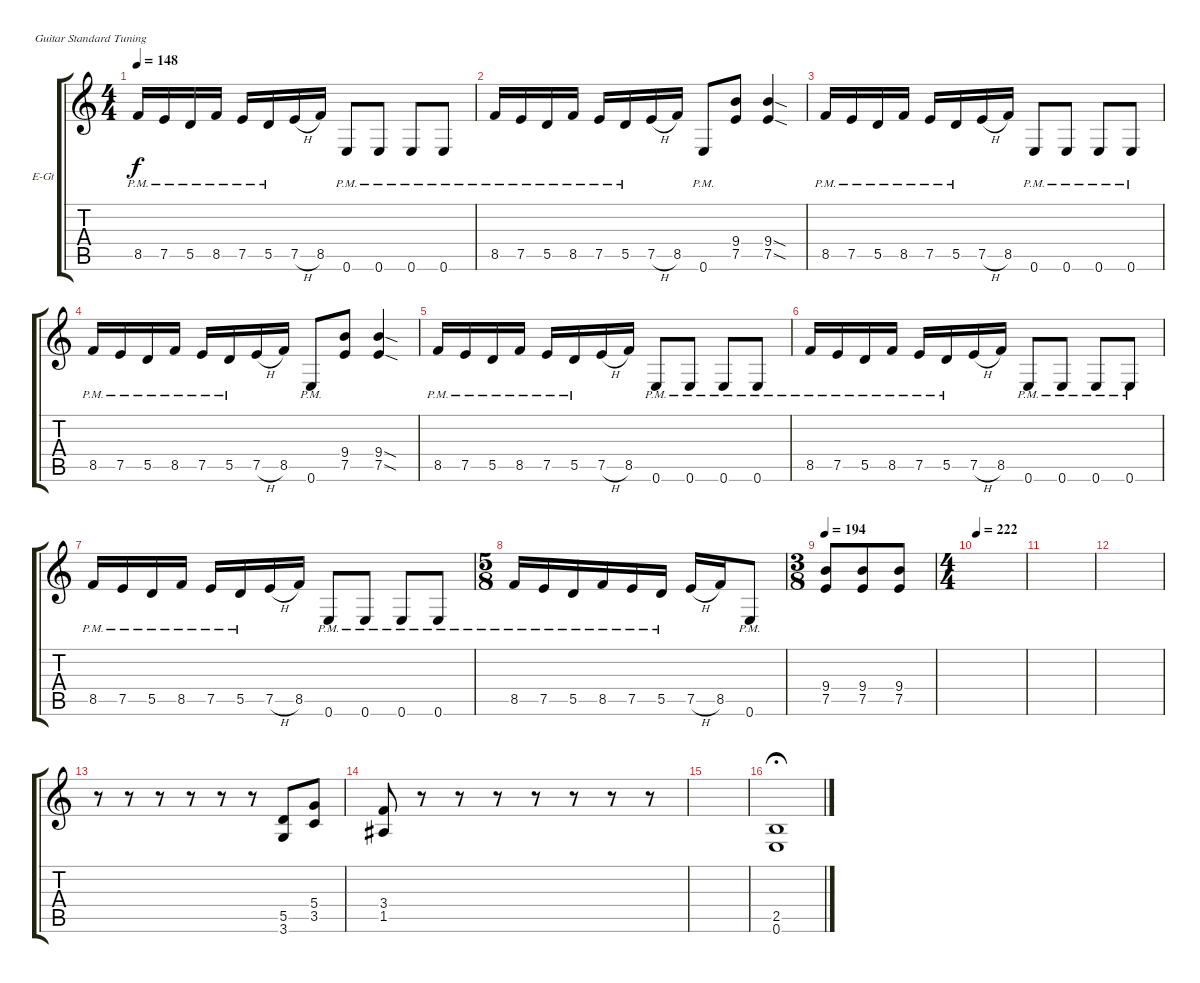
\bracketExtendMode groupsimilarinstruments
\firstSystemTrackNameOrientation horizontal
\otherSystemsTrackNameOrientation horizontal
\track ("Guitar 1" "E-Gt") {instrument distortionguitar}
\staff {score tabs}
\tuning (E4 B3 G3 D3 A2 E2)
\ts (4 4)
\tempo 148
\clef g2
\ks c
8.5{pm}.16{dy f} 7.5{pm}.16 5.5{pm}.16 8.5{pm}.16 7.5{pm}.16 5.5{pm}.16 7.5{h}.16 8.5.16 0.6{pm}.8 0.6{pm}.8 0.6{pm}.8 0.6{pm}.8 |
8.5{pm}.16 7.5{pm}.16 5.5{pm}.16 8.5{pm}.16 7.5{pm}.16 5.5{pm}.16 7.5{h}.16 8.5.16 0.6{pm}.8 (7.5 9.4).8 (9.4{sod} 7.5{sod}).4 |
8.5{pm}.16 7.5{pm}.16 5.5{pm}.16 8.5{pm}.16 7.5{pm}.16 5.5{pm}.16 7.5{h}.16 8.5.16 0.6{pm}.8 0.6{pm}.8 0.6{pm}.8 0.6{pm}.8 |
8.5{pm}.16 7.5{pm}.16 5.5{pm}.16 8.5{pm}.16 7.5{pm}.16 5.5{pm}.16 7.5{h}.16 8.5.16 0.6{pm}.8 (7.5 9.4).8 (9.4{sod} 7.5{sod}).4 |
8.5{pm}.16 7.5{pm}.16 5.5{pm}.16 8.5{pm}.16 7.5{pm}.16 5.5{pm}.16 7.5{h}.16 8.5.16 0.6{pm}.8 0.6{pm}.8 0.6{pm}.8 0.6{pm}.8 |
8.5{pm}.16 7.5{pm}.16 5.5{pm}.16 8.5{pm}.16 7.5{pm}.16 5.5{pm}.16 7.5{h}.16 8.5.16 0.6{pm}.8 0.6{pm}.8 0.6{pm}.8 0.6{pm}.8 |
8.5{pm}.16 7.5{pm}.16 5.5{pm}.16 8.5{pm}.16 7.5{pm}.16 5.5{pm}.16 7.5{h}.16 8.5.16 0.6{pm}.8 0.6{pm}.8 0.6{pm}.8 0.6{pm}.8 |
\ts (5 8)
8.5{pm}.16 7.5{pm}.16 5.5{pm}.16 8.5{pm}.16 7.5{pm}.16 5.5{pm}.16 7.5{h}.16 8.5.16 0.6{pm}.8 |
\ts (3 8)
\tempo 194
(7.5 9.4).8 (7.5 9.4).8 (7.5 9.4).8 |
\ts (4 4)
\tempo 222
|
|
|
r.8 r.8 r.8 r.8 r.8 r.8 (3.6 5.5).8 (3.5 5.4).8 |
(1.5 3.4).8 r.8 r.8 r.8 r.8 r.8 r.8 r.8 |
|
(0.6 2.5).1{fermata (medium 0.5)}
